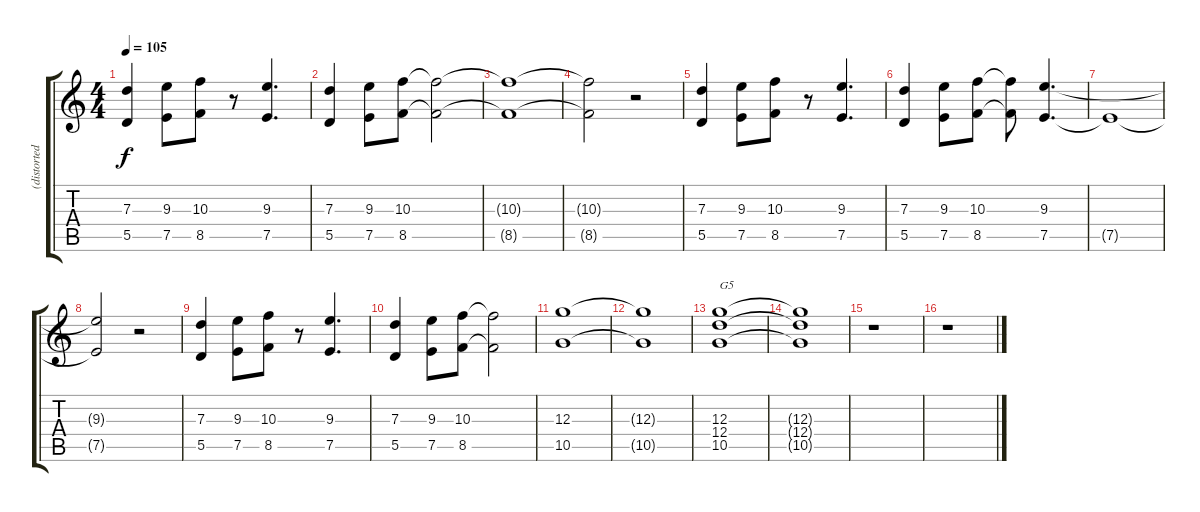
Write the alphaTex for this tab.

\track ("(distorted)" "(distorted") {instrument distortionguitar}
\staff {score tabs}
\tuning (E4 B3 G3 D3 A2 E2) {hide}
\ts (4 4)
\tempo 105
\clef g2
\ks c
(7.3 5.5).4{dy f} (9.3 7.5).8 (10.3 8.5).8 r.8 (9.3 7.5).4{d} |
(7.3 5.5).4 (9.3 7.5).8 (10.3 8.5).8 (10.3{t} 8.5{t}).2 |
(10.3{t} 8.5{t}).1 |
(10.3{t} 8.5{t}).2 r.2 |
(7.3 5.5).4 (9.3 7.5).8 (10.3 8.5).8 r.8 (9.3 7.5).4{d} |
(7.3 5.5).4 (9.3 7.5).8 (10.3 8.5).8 (10.3{t} 8.5{t}).8 (9.3 7.5).4{d} |
7.5{t}.1 |
(9.3{t} 7.5{t}).2 r.2 |
(7.3 5.5).4 (9.3 7.5).8 (10.3 8.5).8 r.8 (9.3 7.5).4{d} |
(7.3 5.5).4 (9.3 7.5).8 (10.3 8.5).8 (10.3{t} 8.5{t}).2 |
(12.3 10.5).1 |
(12.3{t} 10.5{t}).1 |
(12.3 12.4 10.5).1{txt "G5"} |
(12.3{t} 12.4{t} 10.5{t}).1 |
r.1 |
r.1
